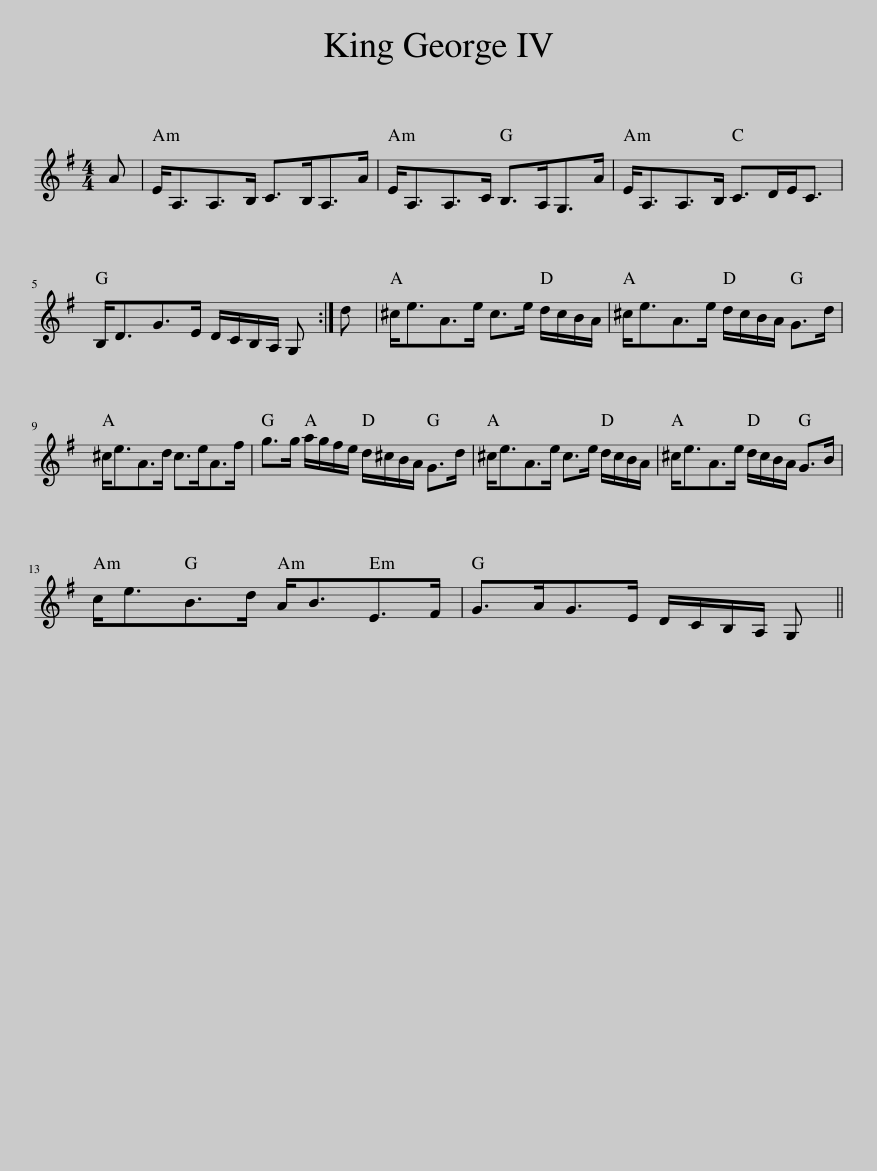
X:1
L:1/8
M:4/4
I:linebreak $
K:G
V:1 treble
V:1
 A | E<A,A,>B, C>B,A,>A | E<A,A,>C B,>A,G,>A | E<A,A,>B, C>DE<C |$ B,<DG>E D/C/B,/A,/ G, :| %5
 d | ^c<eA>e c>e d/c/B/A/ | ^c<eA>e d/c/B/A/ G>d |$ ^c<eA>d c>eA>f | g>g a/g/f/e/ d/^c/B/A/ G>d | %10
 ^c<eA>e c>e d/c/B/A/ | ^c<eA>e d/c/B/A/ G>B |$ c<eB>d A<BE>F | G>AG>E D/C/B,/A,/ G, || %14
